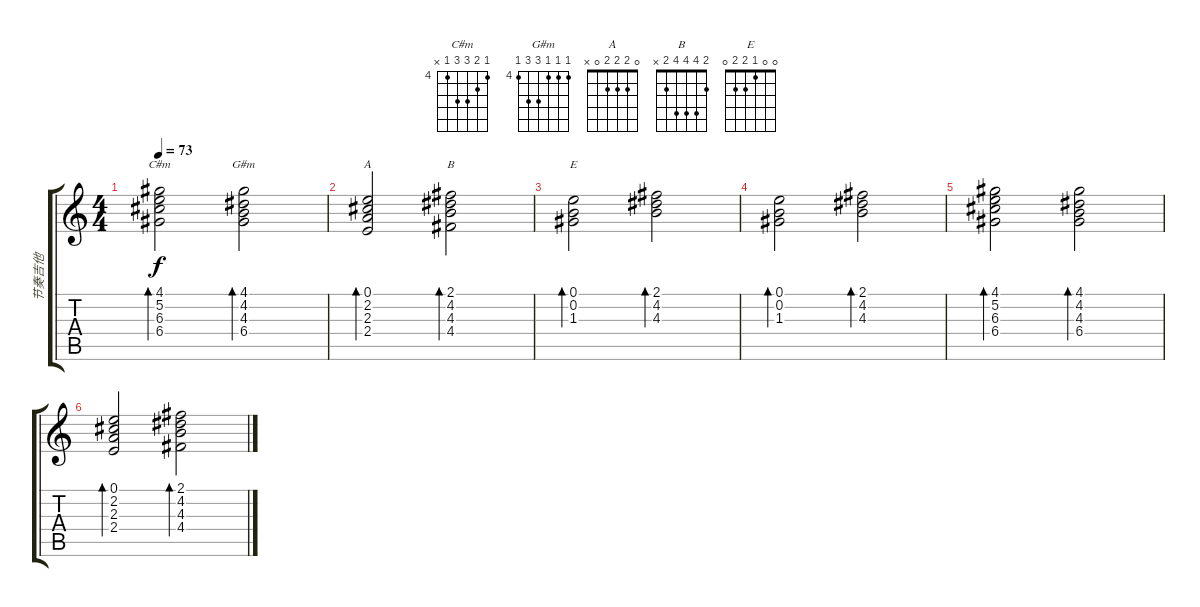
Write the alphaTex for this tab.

\track ("节奏吉他" "节奏吉他") {instrument acousticguitarsteel}
\staff {score tabs}
\tuning (E4 B3 G3 D3 A2 E2) {hide}
\chord ("C#m" 4 5 6 6 4 x) {firstfret 4}
\chord ("G#m" 4 4 4 6 6 4) {firstfret 4}
\chord ("A" 0 2 2 2 0 x)
\chord ("B" 2 4 4 4 2 x)
\chord ("E" 0 0 1 2 2 0)
\ts (4 4)
\tempo 73
\clef g2
\ks c
(4.1 5.2 6.3 6.4).2{bd 60 ch "C#m" dy f} (4.1 4.2 4.3 6.4).2{bd 60 ch "G#m"} |
(0.1 2.2 2.3 2.4).2{bd 60 ch "A"} (2.1 4.2 4.3 4.4).2{bd 60 ch "B"} |
(0.1 0.2 1.3).2{bd 60 ch "E"} (2.1 4.2 4.3).2{bd 60} |
(0.1 0.2 1.3).2{bd 60} (2.1 4.2 4.3).2{bd 60} |
(4.1 5.2 6.3 6.4).2{bd 60} (4.1 4.2 4.3 6.4).2{bd 60} |
(0.1 2.2 2.3 2.4).2{bd 60} (2.1 4.2 4.3 4.4).2{bd 60}
